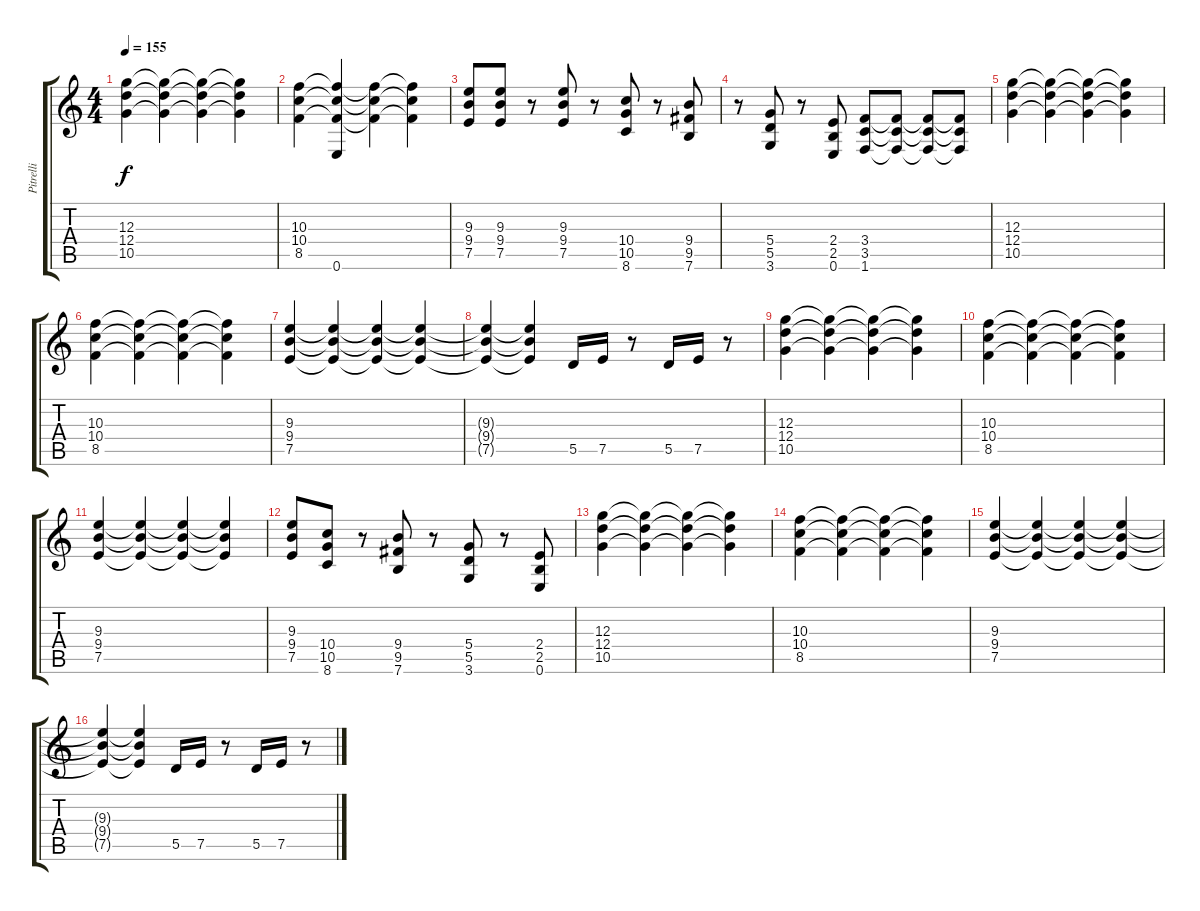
\track ("Pitrelli" "Pitrelli") {instrument distortionguitar}
\staff {score tabs}
\tuning (E4 B3 G3 D3 A2 E2) {hide}
\ts (4 4)
\tempo 155
\clef g2
\ks c
(12.3 12.4 10.5).4{dy f} (12.3{t} 12.4{t} 10.5{t}).4 (12.3{t} 12.4{t} 10.5{t}).4 (12.3{t} 12.4{t} 10.5{t}).4 |
(10.3 10.4 8.5).4 (10.3{t} 10.4{t} 8.5{t} 0.6).4 (10.3{t} 10.4{t} 8.5{t}).4 (10.3{t} 10.4{t} 8.5{t}).4 |
(9.3 9.4 7.5).8 (9.3 9.4 7.5).8 r.8 (9.3 9.4 7.5).8 r.8 (10.4 10.5 8.6).8 r.8 (9.4 9.5 7.6).8 |
r.8 (5.4 5.5 3.6).8 r.8 (2.4 2.5 0.6).8 (3.4 3.5 1.6).8 (3.4{t} 3.5{t} 1.6{t}).8 (3.4{t} 3.5{t} 1.6{t}).8 (3.4{t} 3.5{t} 1.6{t}).8 |
(12.3 12.4 10.5).4 (12.3{t} 12.4{t} 10.5{t}).4 (12.3{t} 12.4{t} 10.5{t}).4 (12.3{t} 12.4{t} 10.5{t}).4 |
(10.3 10.4 8.5).4 (10.3{t} 10.4{t} 8.5{t}).4 (10.3{t} 10.4{t} 8.5{t}).4 (10.3{t} 10.4{t} 8.5{t}).4 |
(9.3 9.4 7.5).4 (9.3{t} 9.4{t} 7.5{t}).4 (9.3{t} 9.4{t} 7.5{t}).4 (9.3{t} 9.4{t} 7.5{t}).4 |
(9.3{t} 9.4{t} 7.5{t}).4 (9.3{t} 9.4{t} 7.5{t}).4 5.5.16 7.5.16 r.8 5.5.16 7.5.16 r.8 |
(12.3 12.4 10.5).4 (12.3{t} 12.4{t} 10.5{t}).4 (12.3{t} 12.4{t} 10.5{t}).4 (12.3{t} 12.4{t} 10.5{t}).4 |
(10.3 10.4 8.5).4 (10.3{t} 10.4{t} 8.5{t}).4 (10.3{t} 10.4{t} 8.5{t}).4 (10.3{t} 10.4{t} 8.5{t}).4 |
(9.3 9.4 7.5).4 (9.3{t} 9.4{t} 7.5{t}).4 (9.3{t} 9.4{t} 7.5{t}).4 (9.3{t} 9.4{t} 7.5{t}).4 |
(9.3 9.4 7.5).8 (10.4 10.5 8.6).8 r.8 (9.4 9.5 7.6).8 r.8 (5.4 5.5 3.6).8 r.8 (2.4 2.5 0.6).8 |
(12.3 12.4 10.5).4 (12.3{t} 12.4{t} 10.5{t}).4 (12.3{t} 12.4{t} 10.5{t}).4 (12.3{t} 12.4{t} 10.5{t}).4 |
(10.3 10.4 8.5).4 (10.3{t} 10.4{t} 8.5{t}).4 (10.3{t} 10.4{t} 8.5{t}).4 (10.3{t} 10.4{t} 8.5{t}).4 |
(9.3 9.4 7.5).4 (9.3{t} 9.4{t} 7.5{t}).4 (9.3{t} 9.4{t} 7.5{t}).4 (9.3{t} 9.4{t} 7.5{t}).4 |
(9.3{t} 9.4{t} 7.5{t}).4 (9.3{t} 9.4{t} 7.5{t}).4 5.5.16 7.5.16 r.8 5.5.16 7.5.16 r.8
